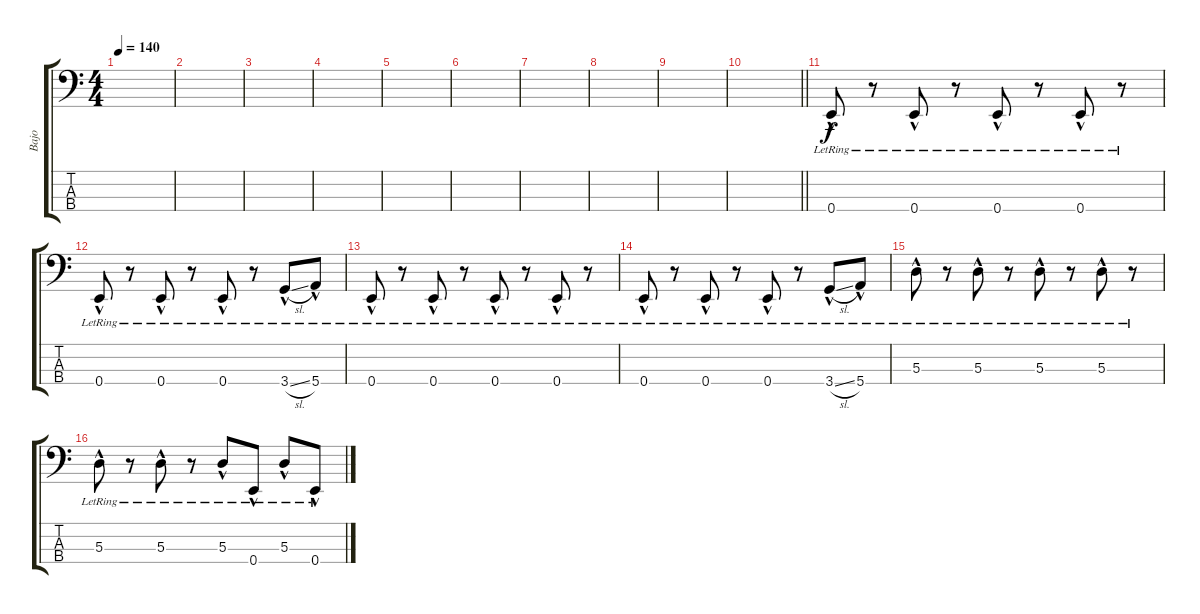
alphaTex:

\track ("Bajo" "Bajo") {instrument electricbasspick}
\staff {score tabs}
\tuning (G2 D2 A1 E1) {hide}
\ts (4 4)
\tempo 140
\clef f4
\ks c
|
|
|
|
|
|
|
|
|
\barLineRight lightlight
|
0.4{hac lr}.8 r.8 0.4{hac lr}.8 r.8 0.4{hac lr}.8 r.8 0.4{hac lr}.8 r.8 |
0.4{hac lr}.8 r.8 0.4{hac lr}.8 r.8 0.4{hac lr}.8 r.8 3.4{sl hac lr}.8 5.4{hac lr}.8 |
0.4{hac lr}.8 r.8 0.4{hac lr}.8 r.8 0.4{hac lr}.8 r.8 0.4{hac lr}.8 r.8 |
0.4{hac lr}.8 r.8 0.4{hac lr}.8 r.8 0.4{hac lr}.8 r.8 3.4{sl hac lr}.8 5.4{hac lr}.8 |
5.3{hac lr}.8 r.8 5.3{hac lr}.8 r.8 5.3{hac lr}.8 r.8 5.3{hac lr}.8 r.8 |
5.3{hac lr}.8 r.8 5.3{hac lr}.8 r.8 5.3{hac lr}.8 0.4{hac lr}.8 5.3{hac lr}.8 0.4{hac lr}.8
